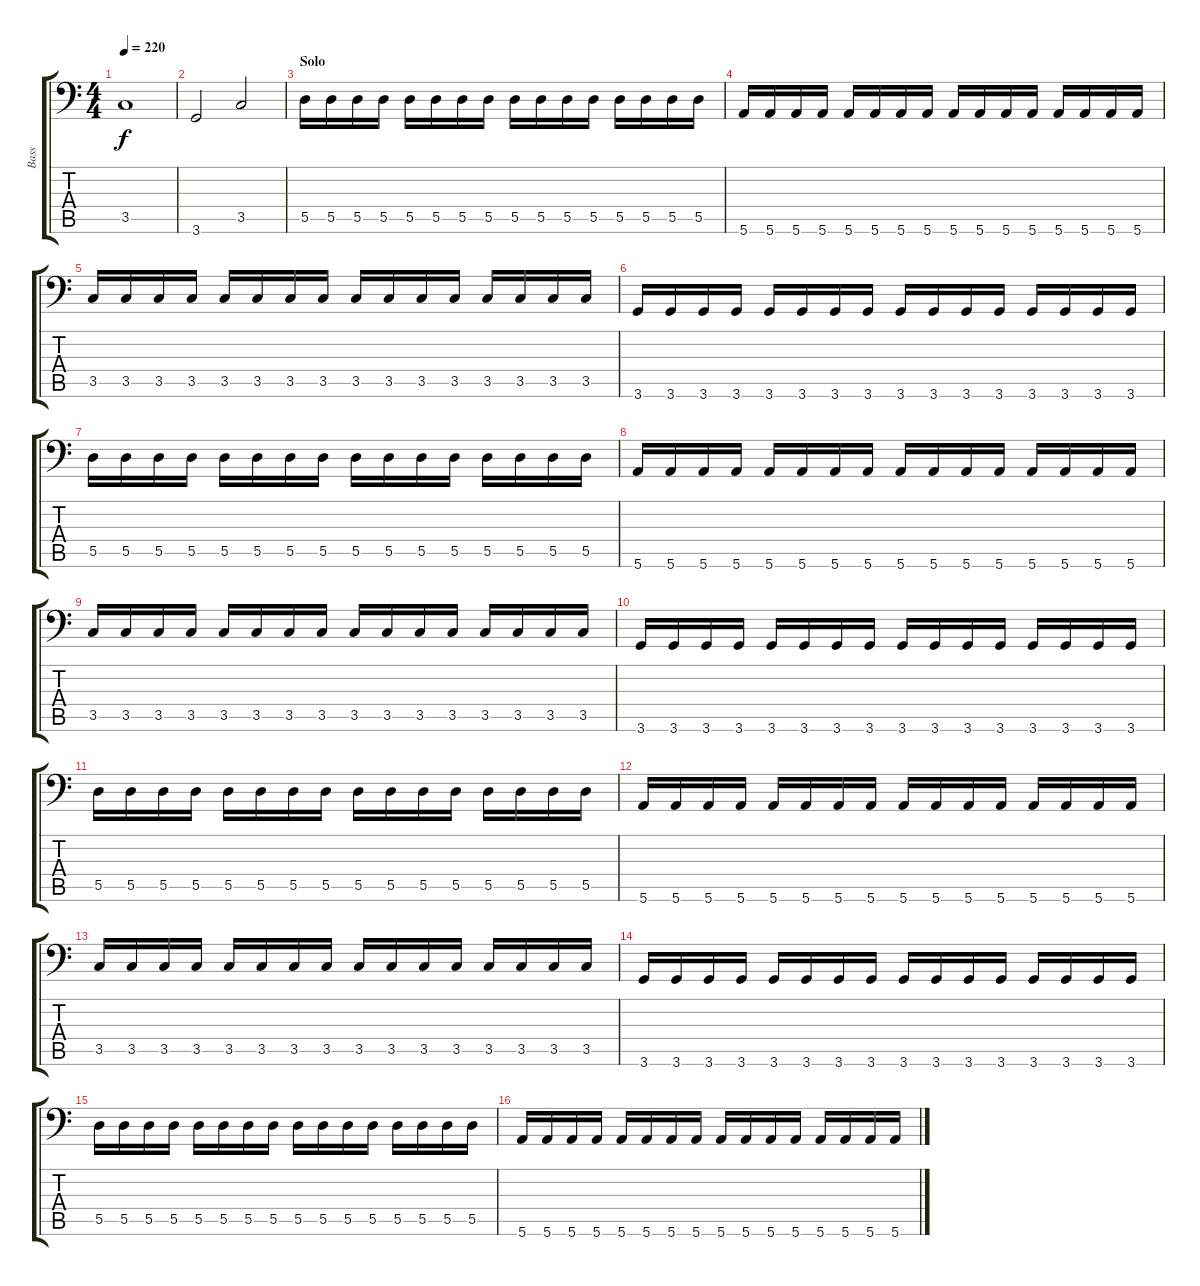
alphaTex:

\track ("Bass" "Bass") {instrument electricbasspick}
\staff {score tabs}
\tuning (E3 B2 G2 D2 A1 E1) {hide}
\ts (4 4)
\tempo 220
\clef f4
\ks c
3.5.1{dy f} |
3.6.2 3.5.2 |
\section ("" "Solo ")
5.5.16 5.5.16 5.5.16 5.5.16 5.5.16 5.5.16 5.5.16 5.5.16 5.5.16 5.5.16 5.5.16 5.5.16 5.5.16 5.5.16 5.5.16 5.5.16 |
5.6.16 5.6.16 5.6.16 5.6.16 5.6.16 5.6.16 5.6.16 5.6.16 5.6.16 5.6.16 5.6.16 5.6.16 5.6.16 5.6.16 5.6.16 5.6.16 |
3.5.16 3.5.16 3.5.16 3.5.16 3.5.16 3.5.16 3.5.16 3.5.16 3.5.16 3.5.16 3.5.16 3.5.16 3.5.16 3.5.16 3.5.16 3.5.16 |
3.6.16 3.6.16 3.6.16 3.6.16 3.6.16 3.6.16 3.6.16 3.6.16 3.6.16 3.6.16 3.6.16 3.6.16 3.6.16 3.6.16 3.6.16 3.6.16 |
5.5.16 5.5.16 5.5.16 5.5.16 5.5.16 5.5.16 5.5.16 5.5.16 5.5.16 5.5.16 5.5.16 5.5.16 5.5.16 5.5.16 5.5.16 5.5.16 |
5.6.16 5.6.16 5.6.16 5.6.16 5.6.16 5.6.16 5.6.16 5.6.16 5.6.16 5.6.16 5.6.16 5.6.16 5.6.16 5.6.16 5.6.16 5.6.16 |
3.5.16 3.5.16 3.5.16 3.5.16 3.5.16 3.5.16 3.5.16 3.5.16 3.5.16 3.5.16 3.5.16 3.5.16 3.5.16 3.5.16 3.5.16 3.5.16 |
3.6.16 3.6.16 3.6.16 3.6.16 3.6.16 3.6.16 3.6.16 3.6.16 3.6.16 3.6.16 3.6.16 3.6.16 3.6.16 3.6.16 3.6.16 3.6.16 |
5.5.16 5.5.16 5.5.16 5.5.16 5.5.16 5.5.16 5.5.16 5.5.16 5.5.16 5.5.16 5.5.16 5.5.16 5.5.16 5.5.16 5.5.16 5.5.16 |
5.6.16 5.6.16 5.6.16 5.6.16 5.6.16 5.6.16 5.6.16 5.6.16 5.6.16 5.6.16 5.6.16 5.6.16 5.6.16 5.6.16 5.6.16 5.6.16 |
3.5.16 3.5.16 3.5.16 3.5.16 3.5.16 3.5.16 3.5.16 3.5.16 3.5.16 3.5.16 3.5.16 3.5.16 3.5.16 3.5.16 3.5.16 3.5.16 |
3.6.16 3.6.16 3.6.16 3.6.16 3.6.16 3.6.16 3.6.16 3.6.16 3.6.16 3.6.16 3.6.16 3.6.16 3.6.16 3.6.16 3.6.16 3.6.16 |
5.5.16 5.5.16 5.5.16 5.5.16 5.5.16 5.5.16 5.5.16 5.5.16 5.5.16 5.5.16 5.5.16 5.5.16 5.5.16 5.5.16 5.5.16 5.5.16 |
5.6.16 5.6.16 5.6.16 5.6.16 5.6.16 5.6.16 5.6.16 5.6.16 5.6.16 5.6.16 5.6.16 5.6.16 5.6.16 5.6.16 5.6.16 5.6.16
